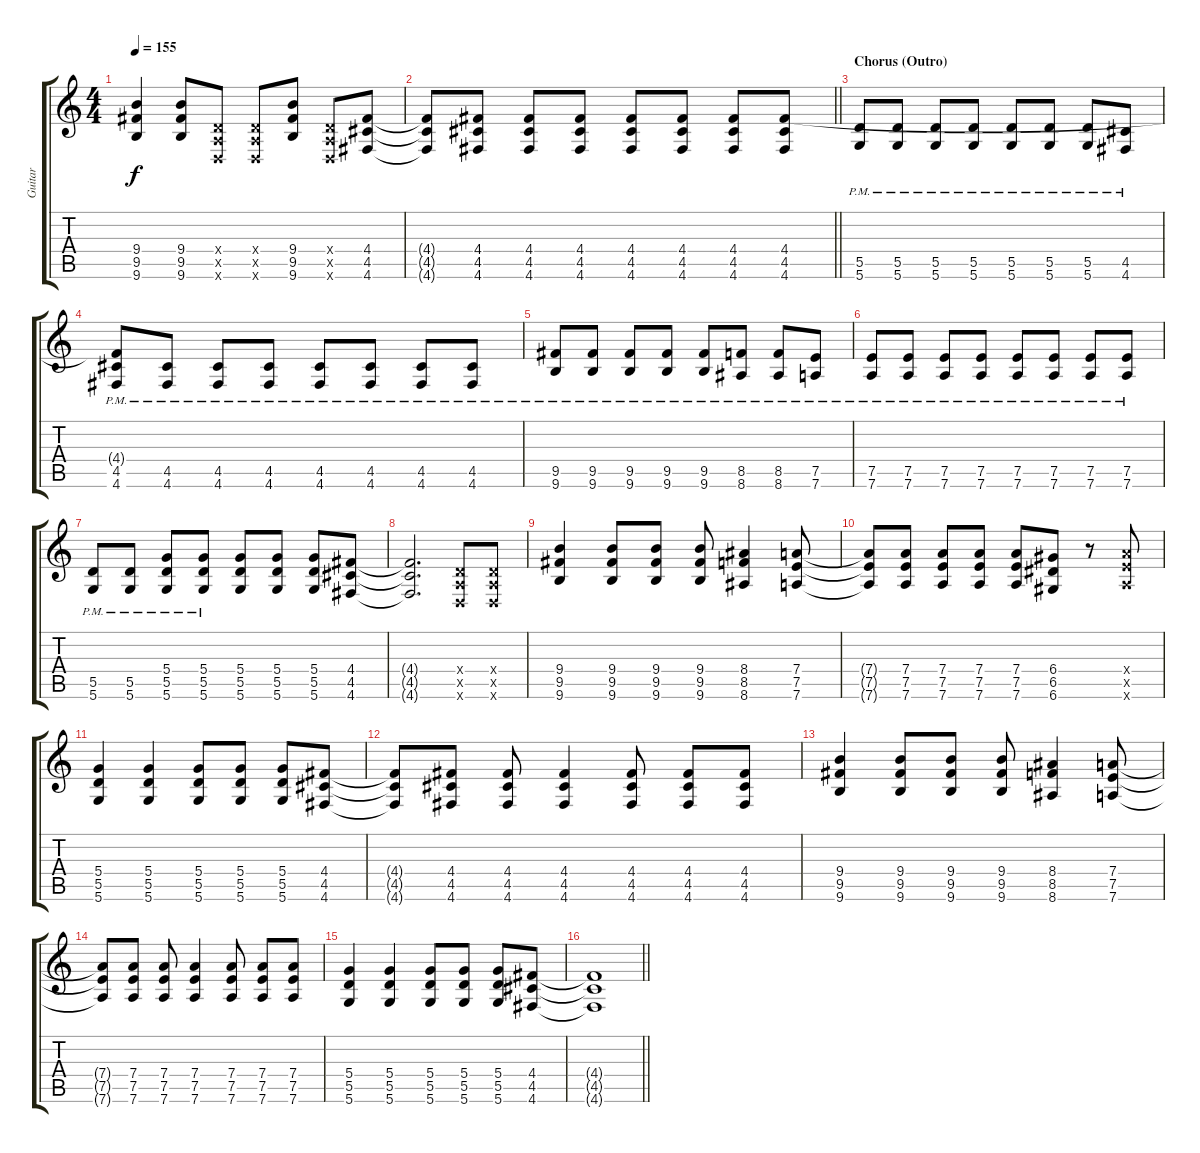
\track ("Guitar" "Guitar") {instrument acousticguitarsteel}
\staff {score tabs}
\tuning (E4 B3 G3 D3 A2 D2) {hide}
\ts (4 4)
\tempo 155
\clef g2
\ks c
(9.4 9.5 9.6).4{dy f} (9.4 9.5 9.6).8 (0.4{x} 0.5{x} 0.6{x}).8 (0.4{x} 0.5{x} 0.6{x}).8 (9.4 9.5 9.6).8 (0.4{x} 0.5{x} 0.6{x}).8 (4.4 4.5 4.6).8 |
\barLineRight lightlight
(4.4{t} 4.5{t} 4.6{t}).8 (4.4 4.5 4.6).8 (4.4 4.5 4.6).8 (4.4 4.5 4.6).8 (4.4 4.5 4.6).8 (4.4 4.5 4.6).8 (4.4 4.5 4.6).8 (4.4 4.5 4.6).8 |
\section ("" "Chorus (Outro)")
(5.5{pm} 5.6{pm}).8 (5.5{pm} 5.6{pm}).8 (5.5{pm} 5.6{pm}).8 (5.5{pm} 5.6{pm}).8 (5.5{pm} 5.6{pm}).8 (5.5{pm} 5.6{pm}).8 (5.5{pm} 5.6{pm}).8 (4.5{pm} 4.6{pm}).8 |
(4.4{t} 4.5{pm} 4.6{pm}).8 (4.5{pm} 4.6{pm}).8 (4.5{pm} 4.6{pm}).8 (4.5{pm} 4.6{pm}).8 (4.5{pm} 4.6{pm}).8 (4.5{pm} 4.6{pm}).8 (4.5{pm} 4.6{pm}).8 (4.5{pm} 4.6{pm}).8 |
(9.5{pm} 9.6{pm}).8 (9.5{pm} 9.6{pm}).8 (9.5{pm} 9.6{pm}).8 (9.5{pm} 9.6{pm}).8 (9.5{pm} 9.6{pm}).8 (8.5{pm} 8.6{pm}).8 (8.5{pm} 8.6{pm}).8 (7.5{pm} 7.6{pm}).8 |
(7.5{pm} 7.6{pm}).8 (7.5{pm} 7.6{pm}).8 (7.5{pm} 7.6{pm}).8 (7.5{pm} 7.6{pm}).8 (7.5{pm} 7.6{pm}).8 (7.5{pm} 7.6{pm}).8 (7.5{pm} 7.6{pm}).8 (7.5{pm} 7.6{pm}).8 |
(5.5{pm} 5.6{pm}).8 (5.5{pm} 5.6{pm}).8 (5.4{pm} 5.5{pm} 5.6{pm}).8 (5.4{pm} 5.5{pm} 5.6{pm}).8 (5.4 5.5 5.6).8 (5.4 5.5 5.6).8 (5.4 5.5 5.6).8 (4.4 4.5 4.6).8 |
(4.4{t} 4.5{t} 4.6{t}).2{d} (0.4{x} 0.5{x} 0.6{x}).8 (0.4{x} 0.5{x} 0.6{x}).8 |
(9.4 9.5 9.6).4 (9.4 9.5 9.6).8 (9.4 9.5 9.6).8 (9.4 9.5 9.6).8 (8.4 8.5 8.6).4 (7.4 7.5 7.6).8 |
(7.4{t} 7.5{t} 7.6{t}).8 (7.4 7.5 7.6).8 (7.4 7.5 7.6).8 (7.4 7.5 7.6).8 (7.4 7.5 7.6).8 (6.4 6.5 6.6).8 r.8 (7.4{x} 7.5{x} 7.6{x}).8 |
(5.4 5.5 5.6).4 (5.4 5.5 5.6).4 (5.4 5.5 5.6).8 (5.4 5.5 5.6).8 (5.4 5.5 5.6).8 (4.4 4.5 4.6).8 |
(4.4{t} 4.5{t} 4.6{t}).8 (4.4 4.5 4.6).8 (4.4 4.5 4.6).8 (4.4 4.5 4.6).4 (4.4 4.5 4.6).8 (4.4 4.5 4.6).8 (4.4 4.5 4.6).8 |
(9.4 9.5 9.6).4 (9.4 9.5 9.6).8 (9.4 9.5 9.6).8 (9.4 9.5 9.6).8 (8.4 8.5 8.6).4 (7.4 7.5 7.6).8 |
(7.4{t} 7.5{t} 7.6{t}).8 (7.4 7.5 7.6).8 (7.4 7.5 7.6).8 (7.4 7.5 7.6).4 (7.4 7.5 7.6).8 (7.4 7.5 7.6).8 (7.4 7.5 7.6).8 |
(5.4 5.5 5.6).4 (5.4 5.5 5.6).4 (5.4 5.5 5.6).8 (5.4 5.5 5.6).8 (5.4 5.5 5.6).8 (4.4 4.5 4.6).8 |
\barLineRight lightlight
(4.4{t} 4.5{t} 4.6{t}).1
